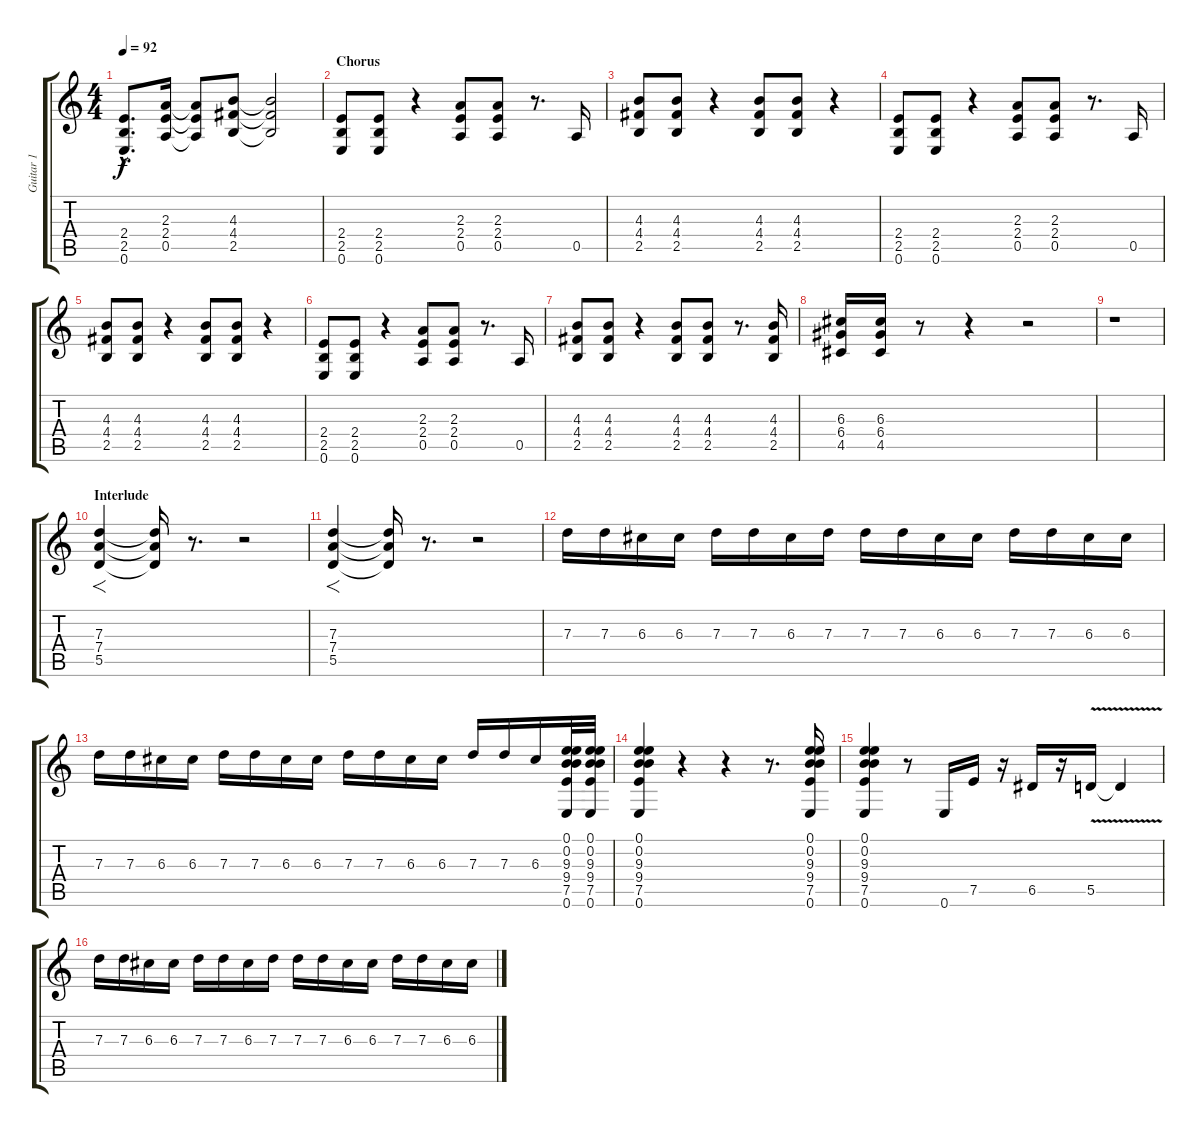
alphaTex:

\track ("Guitar 1" "Guitar 1") {instrument distortionguitar}
\staff {score tabs}
\tuning (E4 B3 G3 D3 A2 E2) {hide}
\ts (4 4)
\tempo 92
\clef g2
\ks c
(2.4{hac} 2.5{hac} 0.6{hac}).8{d dy f} (2.3 2.4 0.5).16 (2.3{t} 2.4{t} 0.5{t}).8 (4.3 4.4 2.5).8 (4.3{t} 4.4{t} 2.5{t}).2 |
\section ("" "Chorus")
(2.4 2.5 0.6).8 (2.4 2.5 0.6).8 r.4 (2.3 2.4 0.5).8 (2.3 2.4 0.5).8 r.8{d} 0.5.16 |
(4.3 4.4 2.5).8 (4.3 4.4 2.5).8 r.4 (4.3 4.4 2.5).8 (4.3 4.4 2.5).8 r.4 |
(2.4 2.5 0.6).8 (2.4 2.5 0.6).8 r.4 (2.3 2.4 0.5).8 (2.3 2.4 0.5).8 r.8{d} 0.5.16 |
(4.3 4.4 2.5).8 (4.3 4.4 2.5).8 r.4 (4.3 4.4 2.5).8 (4.3 4.4 2.5).8 r.4 |
(2.4 2.5 0.6).8 (2.4 2.5 0.6).8 r.4 (2.3 2.4 0.5).8 (2.3 2.4 0.5).8 r.8{d} 0.5.16 |
(4.3 4.4 2.5).8 (4.3 4.4 2.5).8 r.4 (4.3 4.4 2.5).8 (4.3 4.4 2.5).8 r.8{d} (4.3 4.4 2.5).16 |
(6.3 6.4 4.5).16 (6.3 6.4 4.5).16 r.8 r.4 r.2 |
r.1 |
\section ("" "Interlude")
(7.3 7.4 5.5).4{f} (7.3{t} 7.4{t} 5.5{t}).16 r.8{d} r.2 |
(7.3 7.4 5.5).4{f} (7.3{t} 7.4{t} 5.5{t}).16 r.8{d} r.2 |
7.3.16 7.3.16 6.3.16 6.3.16 7.3.16 7.3.16 6.3.16 7.3.16 7.3.16 7.3.16 6.3.16 6.3.16 7.3.16 7.3.16 6.3.16 6.3.16 |
7.3.16 7.3.16 6.3.16 6.3.16 7.3.16 7.3.16 6.3.16 6.3.16 7.3.16 7.3.16 6.3.16 6.3.16 7.3.16 7.3.16 6.3.16 (0.1 0.2 9.3 9.4 7.5 0.6).32 (0.1 0.2 9.3 9.4 7.5 0.6).32 |
(0.1 0.2 9.3 9.4 7.5 0.6).4 r.4 r.4 r.8{d} (0.1 0.2 9.3 9.4 7.5 0.6).16 |
(0.1 0.2 9.3 9.4 7.5 0.6).4 r.8 0.6.16 7.5.16 r.16 6.5.16 r.16 5.5{v}.16 5.5{t}.4 |
7.3.16 7.3.16 6.3.16 6.3.16 7.3.16 7.3.16 6.3.16 7.3.16 7.3.16 7.3.16 6.3.16 6.3.16 7.3.16 7.3.16 6.3.16 6.3.16
